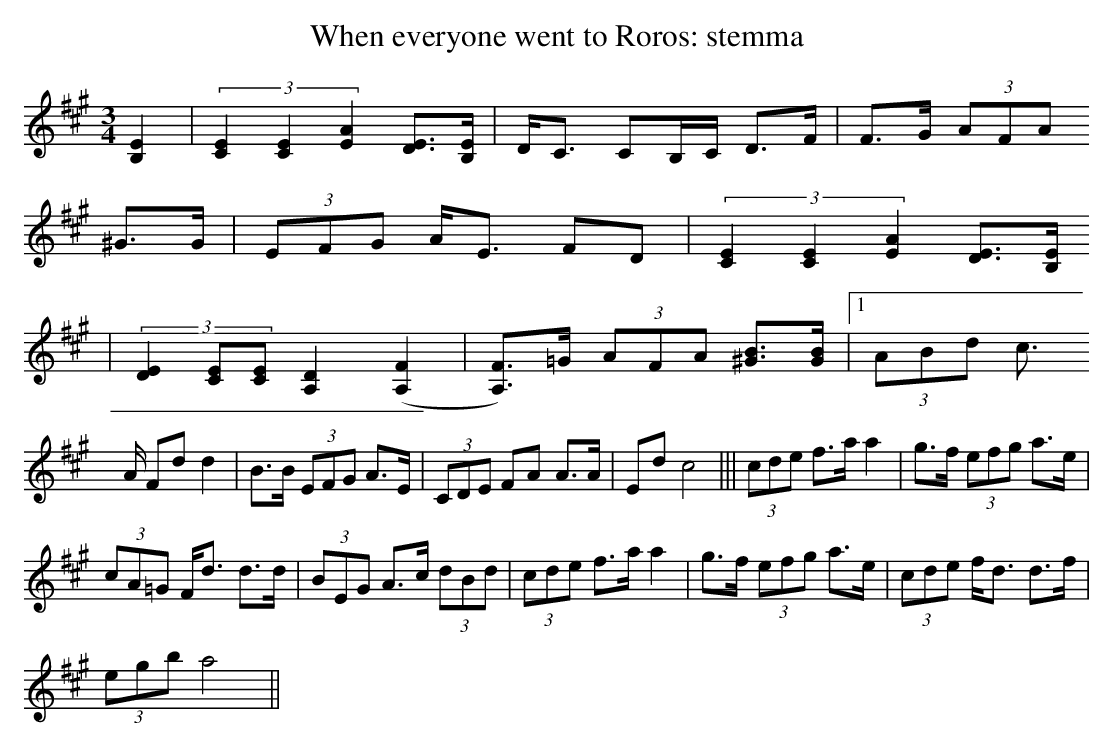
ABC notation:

X:1
T:When everyone went to Roros: stemma
L:1/8
M:3/4
K:A major
[B,2E2]|(3[C2E2] [C2 E2][E2A2][ED]>[B,E]| D<C  CB,/2C/2 D>F| F>G  (3AFA
^G>G|(3EFG A<E FD| (3[C2E2] [C2 E2][E2A2][ED]>[B,E]
| (3[D2E2] [CE][CE] [A,2D2] ([A,2F2]|[A,F])>=G (3AFA [^GB]>[GB]|1(3ABd c
4:|2(EFG A4||:(3A=GE F<d d2|e>e B>B A>A|(3CDE FD D>F|(3GAB c>e (3^dBd |c
>A Fd d2|B>B (3EFG  A>E|(3CDE FA A>A|Ed c4|||(3cde f>a a2|g>f (3efg a>e|
(3cA=G F<d d>d|(3BEG A>c (3dBd|(3cde f>a a2|g>f (3efg a>e|(3cde f<d d>f|
(3egb a4||
